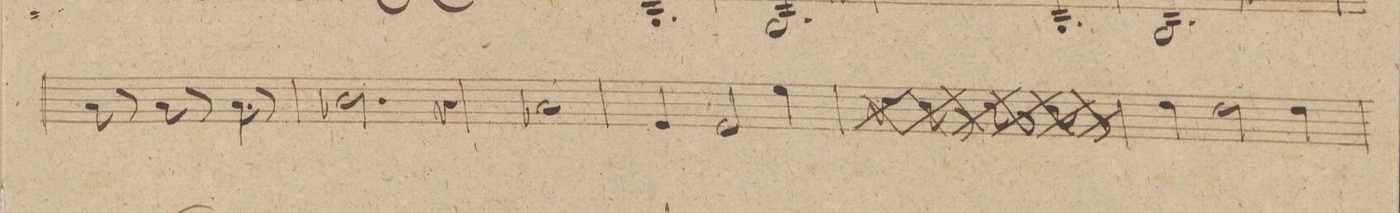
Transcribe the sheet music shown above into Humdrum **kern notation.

**kern	**dynam
*I"Corno. 2do in D.	*
*clefG2	*
*k[f#c#]	*
*met(c)	*
*M4/4	*
8B\	.
8r	.
8B\	.
8r	.
8ryy	.
4B\	.
8r	.
=6	=6
*2\right	*
2.cX\	.
4r	.
=7	=7
1B-X	.
=8	=8
4F#/	.
2F#/	.
4f#\	.
=9	=9
4e\	.
2e\	.
4e\	.
=10	=10
*-	*-
